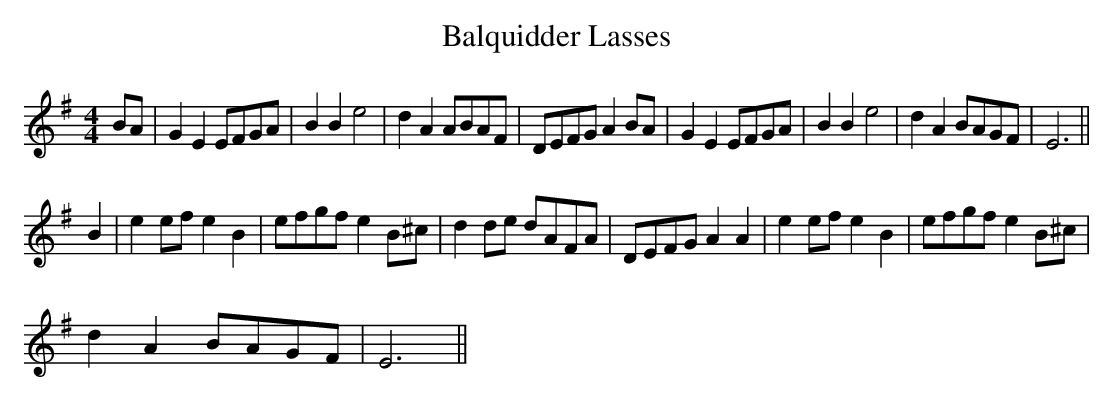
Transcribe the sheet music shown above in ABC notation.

X:1
T:Balquidder Lasses
M:4/4
L:1/8
K:Em
BA|G2E2 EFGA|B2B2e4|d2A2 ABAF|DEFG A2 BA|G2E2 EFGA|B2B2e4|d2A2 BAGF|E6||
B2|e2 ef e2 B2|efgf e2 B^c|d2 de dAFA|DEFG A2A2|e2 ef e2 B2|efgf e2 B^c|
d2A2 BAGF|E6||
